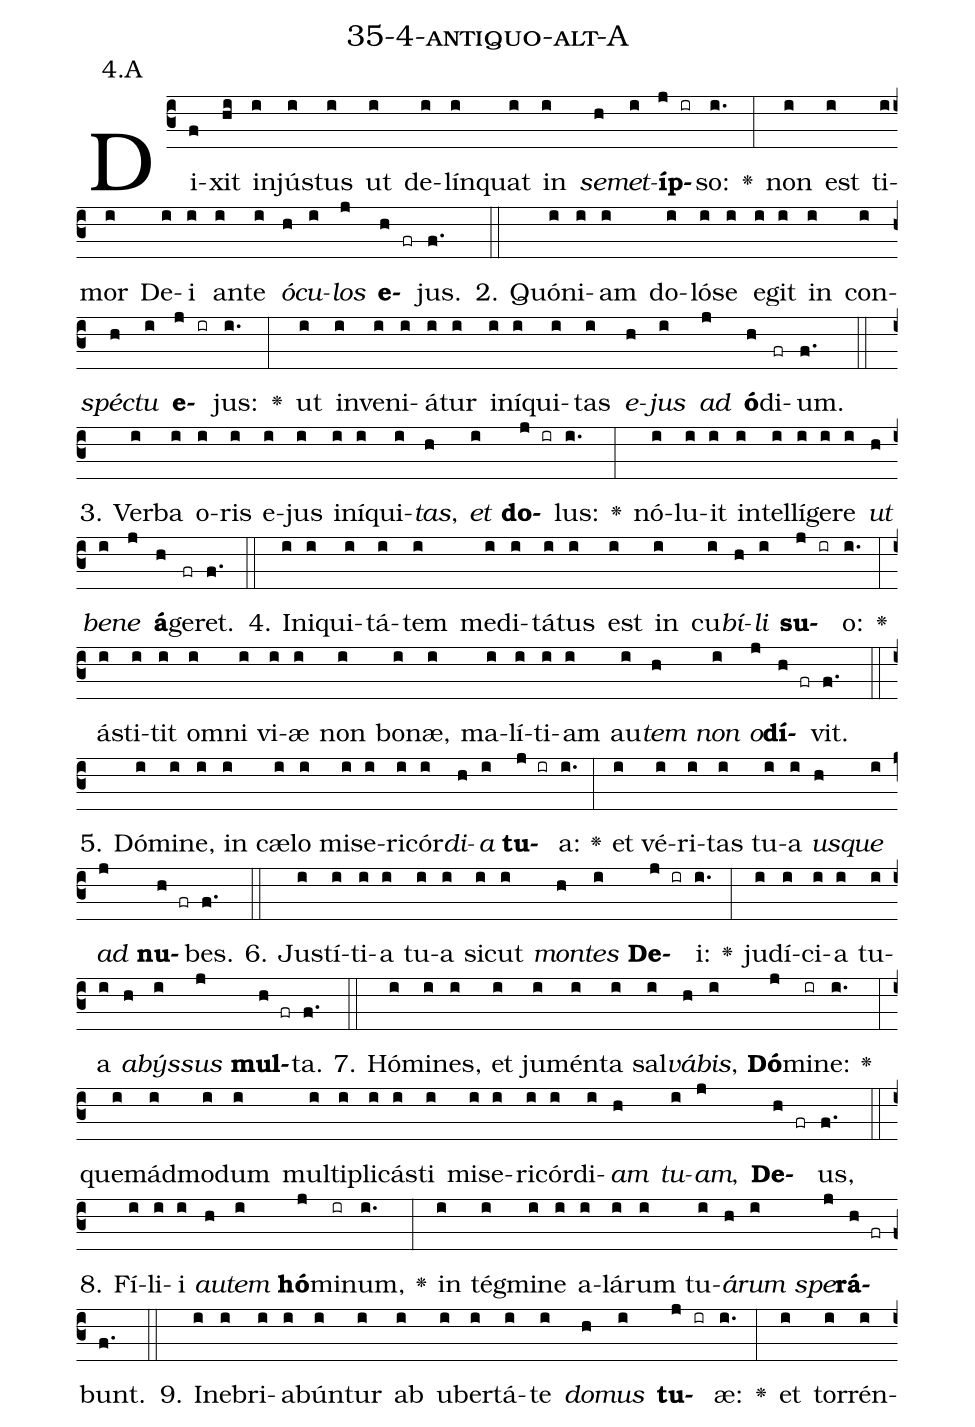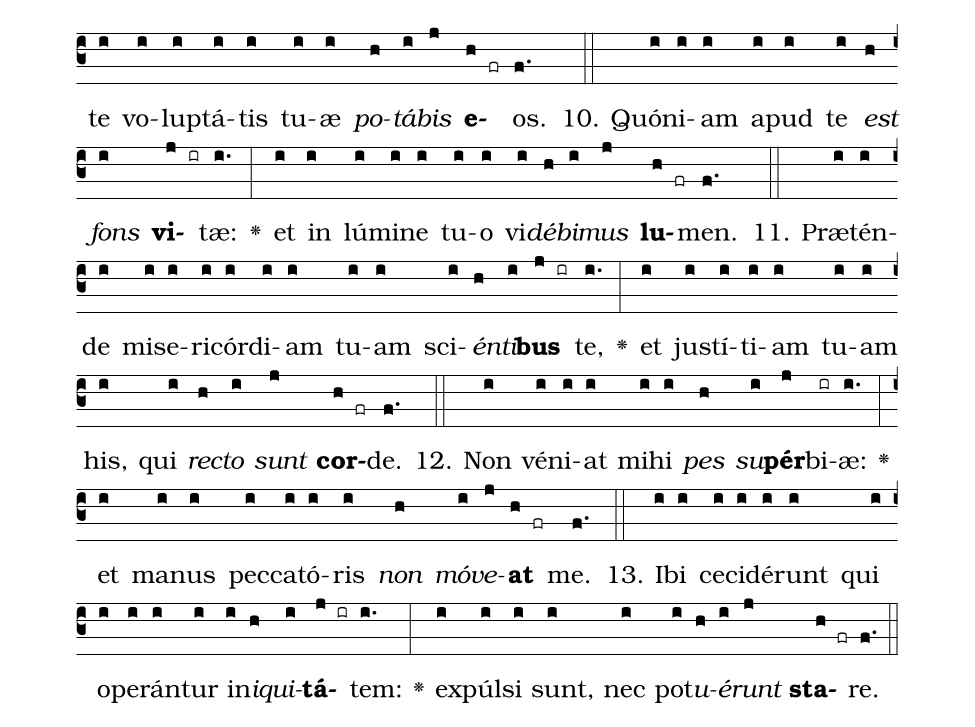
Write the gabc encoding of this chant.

name: 35-4-antiquo-alt-A;
annotation: 4.A;
%%
(c3)Di(f)xit(hi) in(i)jús(i)tus(i) ut(i) de(i)lín(i)quat(i) in(i) <i>se</i>(h)<i>met</i>(i)<b>íp</b>(j ir)so:(i.) <v>\greheightstar</v>(:) non(i) est(i) ti(i)mor(i) De(i)i(i) an(i)te(i) <i>ó</i>(h)<i>cu</i>(i)<i>los</i>(j) <b>e</b>(h fr)jus.(f.) (::)
2. Quón(i)i(i)am(i) do(i)ló(i)se(i) e(i)git(i) in(i) con(i)<i>spéc</i>(h)<i>tu</i>(i) <b>e</b>(j ir)jus:(i.) <v>\greheightstar</v>(:) ut(i) in(i)ve(i)ni(i)á(i)tur(i) in(i)í(i)qui(i)tas(i) <i>e</i>(h)<i>jus</i>(i) <i>ad</i>(j) <b>ó</b>(h)di(fr)um.(f.) (::)
3. Ver(i)ba(i) o(i)ris(i) e(i)jus(i) in(i)í(i)qui(i)<i>tas</i>,(h) <i>et</i>(i) <b>do</b>(j ir)lus:(i.) <v>\greheightstar</v>(:) nó(i)lu(i)it(i) in(i)tel(i)lí(i)ge(i)re(i) <i>ut</i>(h) <i>be</i>(i)<i>ne</i>(j) <b>á</b>(h)ge(fr)ret.(f.) (::)
4. In(i)i(i)qui(i)tá(i)tem(i) me(i)di(i)tá(i)tus(i) est(i) in(i) cu(i)<i>bí</i>(h)<i>li</i>(i) <b>su</b>(j ir)o:(i.) <v>\greheightstar</v>(:) á(i)sti(i)tit(i) om(i)ni(i) vi(i)æ(i) non(i) bo(i)næ,(i) ma(i)lí(i)ti(i)am(i) au(i)<i>tem</i>(h) <i>non</i>(i) <i>o</i>(j)<b>dí</b>(h fr)vit.(f.) (::)
5. Dó(i)mi(i)ne,(i) in(i) cæ(i)lo(i) mi(i)se(i)ri(i)cór(i)<i>di</i>(h)<i>a</i>(i) <b>tu</b>(j ir)a:(i.) <v>\greheightstar</v>(:) et(i) vé(i)ri(i)tas(i) tu(i)a(i) <i>us</i>(h)<i>que</i>(i) <i>ad</i>(j) <b>nu</b>(h fr)bes.(f.) (::)
6. Jus(i)tí(i)ti(i)a(i) tu(i)a(i) sic(i)ut(i) <i>mon</i>(h)<i>tes</i>(i) <b>De</b>(j ir)i:(i.) <v>\greheightstar</v>(:) ju(i)dí(i)ci(i)a(i) tu(i)a(i) <i>a</i>(h)<i>býs</i>(i)<i>sus</i>(j) <b>mul</b>(h fr)ta.(f.) (::)
7. Hó(i)mi(i)nes,(i) et(i) ju(i)mén(i)ta(i) sal(i)<i>vá</i>(h)<i>bis</i>,(i) <b>Dó</b>(j)mi(ir)ne:(i.) <v>\greheightstar</v>(:) quem(i)ád(i)mo(i)dum(i) mul(i)ti(i)pli(i)cás(i)ti(i) mi(i)se(i)ri(i)cór(i)di(i)<i>am</i>(h) <i>tu</i>(i)<i>am</i>,(j) <b>De</b>(h fr)us,(f.) (::)
8. Fí(i)li(i)i(i) <i>au</i>(h)<i>tem</i>(i) <b>hó</b>(j)mi(ir)num,(i.) <v>\greheightstar</v>(:) in(i) tég(i)mi(i)ne(i) a(i)lá(i)rum(i) tu(i)<i>á</i>(h)<i>rum</i>(i) <i>spe</i>(j)<b>rá</b>(h fr)bunt.(f.) (::)
9. In(i)e(i)bri(i)a(i)bún(i)tur(i) ab(i) u(i)ber(i)tá(i)te(i) <i>do</i>(h)<i>mus</i>(i) <b>tu</b>(j ir)æ:(i.) <v>\greheightstar</v>(:) et(i) tor(i)rén(i)te(i) vo(i)lup(i)tá(i)tis(i) tu(i)æ(i) <i>po</i>(h)<i>tá</i>(i)<i>bis</i>(j) <b>e</b>(h fr)os.(f.) (::)
10. Quón(i)i(i)am(i) a(i)pud(i) te(i) <i>est</i>(h) <i>fons</i>(i) <b>vi</b>(j ir)tæ:(i.) <v>\greheightstar</v>(:) et(i) in(i) lú(i)mi(i)ne(i) tu(i)o(i) vi(i)<i>dé</i>(h)<i>bi</i>(i)<i>mus</i>(j) <b>lu</b>(h fr)men.(f.) (::)
11. Præ(i)tén(i)de(i) mi(i)se(i)ri(i)cór(i)di(i)am(i) tu(i)am(i) sci(i)<i>én</i>(h)<i>ti</i>(i)<b>bus</b>(j ir) te,(i.) <v>\greheightstar</v>(:) et(i) jus(i)tí(i)ti(i)am(i) tu(i)am(i) his,(i) qui(i) <i>rec</i>(h)<i>to</i>(i) <i>sunt</i>(j) <b>cor</b>(h fr)de.(f.) (::)
12. Non(i) vé(i)ni(i)at(i) mi(i)hi(i) <i>pes</i>(h) <i>su</i>(i)<b>pér</b>(j)bi(ir)æ:(i.) <v>\greheightstar</v>(:) et(i) ma(i)nus(i) pec(i)ca(i)tó(i)ris(i) <i>non</i>(h) <i>mó</i>(i)<i>ve</i>(j)<b>at</b>(h fr) me.(f.) (::)
13. I(i)bi(i) ce(i)ci(i)dé(i)runt(i) qui(i) o(i)pe(i)rán(i)tur(i) in(i)<i>i</i>(h)<i>qui</i>(i)<b>tá</b>(j ir)tem:(i.) <v>\greheightstar</v>(:) ex(i)púl(i)si(i) sunt,(i) nec(i) pot(i)<i>u</i>(h)<i>é</i>(i)<i>runt</i>(j) <b>sta</b>(h fr)re.(f.) (::)
